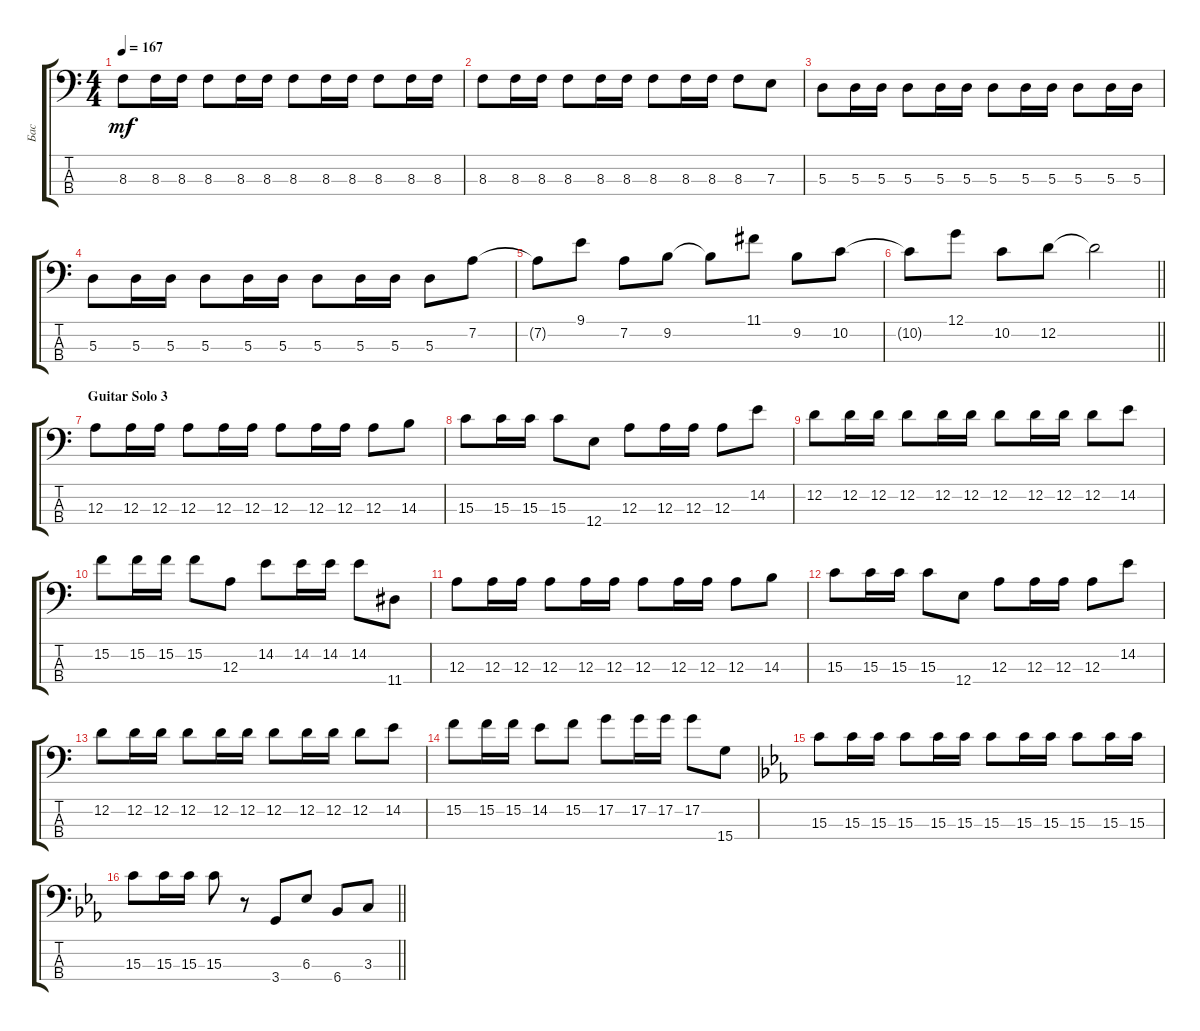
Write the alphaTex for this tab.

\track ("Бас" "Бас") {instrument electricbassfinger}
\staff {score tabs}
\tuning (G2 D2 A1 E1) {hide}
\ts (4 4)
\tempo 167
\clef f4
\ks aminor
8.3.8{dy mf} 8.3.16 8.3.16 8.3.8 8.3.16 8.3.16 8.3.8 8.3.16 8.3.16 8.3.8 8.3.16 8.3.16 |
8.3.8 8.3.16 8.3.16 8.3.8 8.3.16 8.3.16 8.3.8 8.3.16 8.3.16 8.3.8 7.3.8 |
5.3.8 5.3.16 5.3.16 5.3.8 5.3.16 5.3.16 5.3.8 5.3.16 5.3.16 5.3.8 5.3.16 5.3.16 |
5.3.8 5.3.16 5.3.16 5.3.8 5.3.16 5.3.16 5.3.8 5.3.16 5.3.16 5.3.8 7.2.8 |
7.2{t}.8 9.1.8 7.2.8 9.2.8 9.2{t}.8 11.1.8 9.2.8 10.2.8 |
\barLineRight lightlight
10.2{t}.8 12.1.8 10.2.8 12.2.8 12.2{t}.2 |
\section ("" "Guitar Solo 3")
12.3.8 12.3.16 12.3.16 12.3.8 12.3.16 12.3.16 12.3.8 12.3.16 12.3.16 12.3.8 14.3.8 |
15.3.8 15.3.16 15.3.16 15.3.8 12.4.8 12.3.8 12.3.16 12.3.16 12.3.8 14.2.8 |
12.2.8 12.2.16 12.2.16 12.2.8 12.2.16 12.2.16 12.2.8 12.2.16 12.2.16 12.2.8 14.2.8 |
15.2.8 15.2.16 15.2.16 15.2.8 12.3.8 14.2.8 14.2.16 14.2.16 14.2.8 11.4.8 |
12.3.8 12.3.16 12.3.16 12.3.8 12.3.16 12.3.16 12.3.8 12.3.16 12.3.16 12.3.8 14.3.8 |
15.3.8 15.3.16 15.3.16 15.3.8 12.4.8 12.3.8 12.3.16 12.3.16 12.3.8 14.2.8 |
12.2.8 12.2.16 12.2.16 12.2.8 12.2.16 12.2.16 12.2.8 12.2.16 12.2.16 12.2.8 14.2.8 |
15.2.8 15.2.16 15.2.16 14.2.8 15.2.8 17.2.8 17.2.16 17.2.16 17.2.8 15.4.8 |
\ks cminor
15.3.8 15.3.16 15.3.16 15.3.8 15.3.16 15.3.16 15.3.8 15.3.16 15.3.16 15.3.8 15.3.16 15.3.16 |
\barLineRight lightlight
15.3.8 15.3.16 15.3.16 15.3.8 r.8 3.4.8 6.3.8 6.4.8 3.3.8
